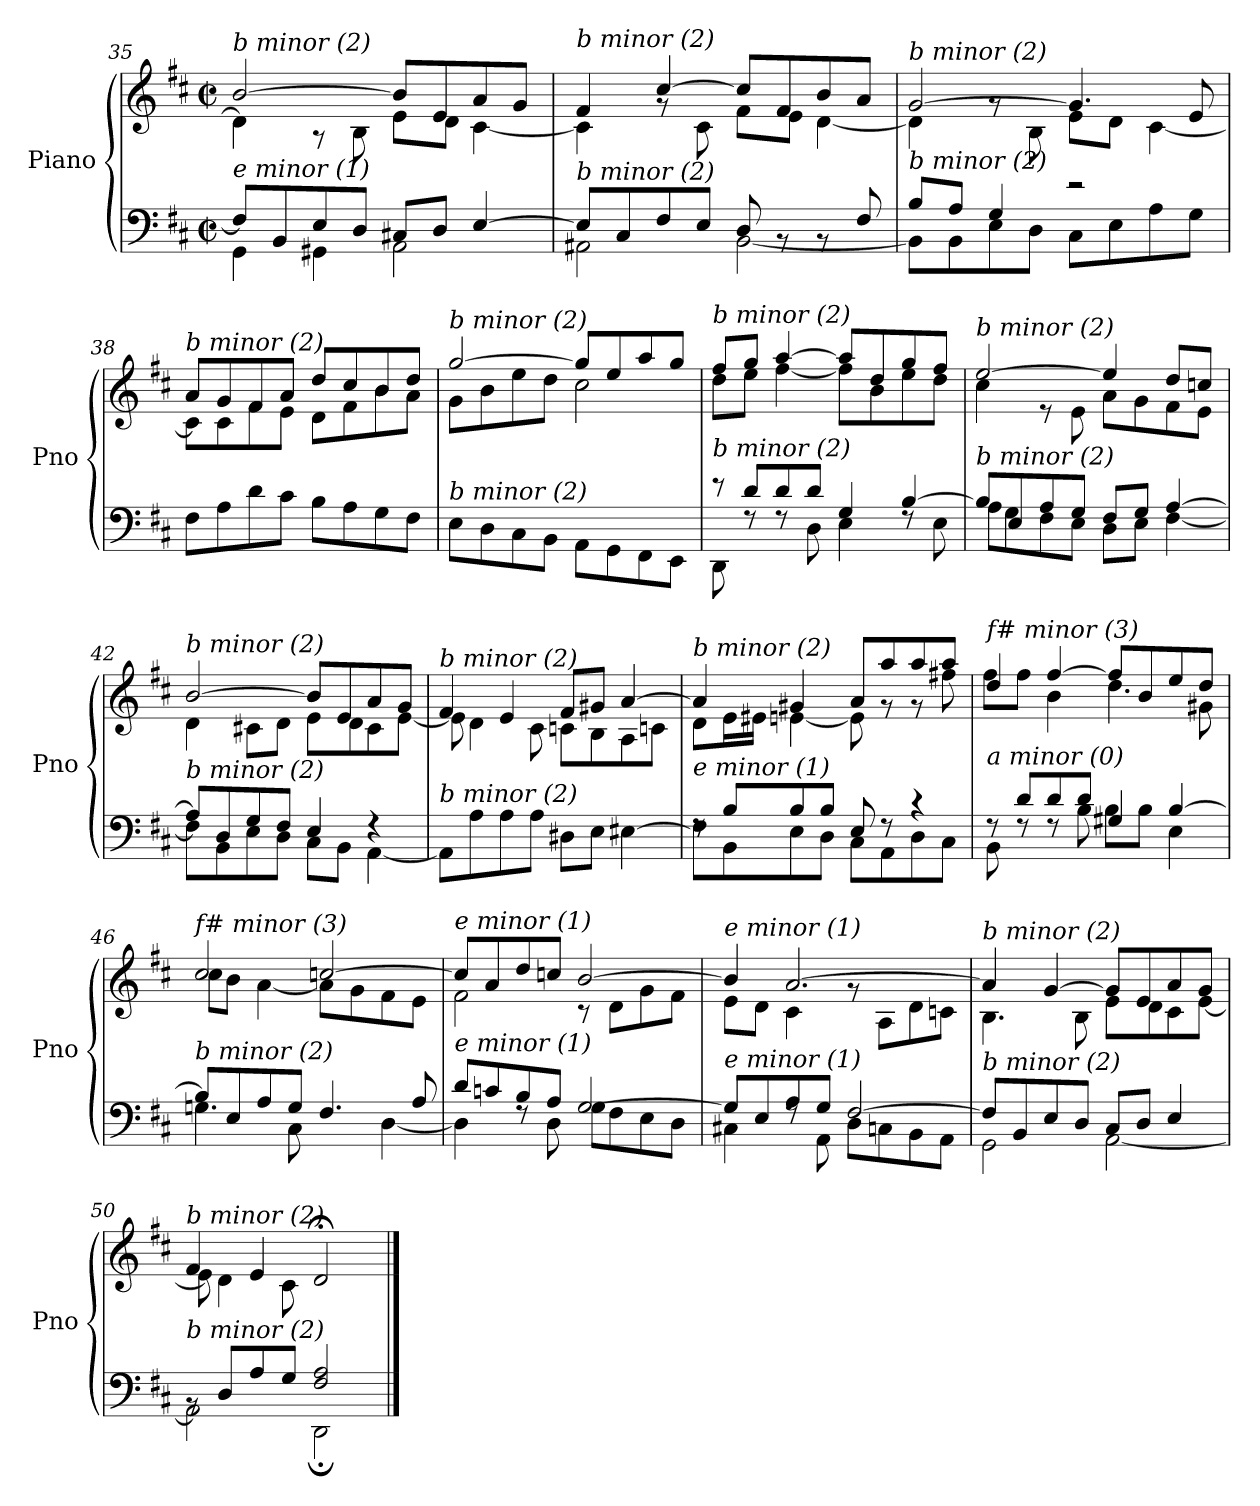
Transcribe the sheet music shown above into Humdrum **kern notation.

**kern	**kern
*part1	*part1
*staff2	*staff1
*I"Piano	*
*I'Pno	*
*clefF4	*clefG2
*k[f#c#]	*k[f#c#]
*M2/2	*M2/2
*met(c|)	*met(c|)
=35	=35
*^	*^
!	!	!LO:TX:i:t=b minor (2)	!
!LO:TX:i:t=e minor (1)	!	!	!
8F#/L]	4GG\	[2b/	4d\]
8BB/	.	.	.
8E/	4GG#X\	.	8r
8D/J	.	.	8B\
8C#X/L	2AA\	8b/L]	8e\L
8D/J	.	8e/	8d\J
[4E/	.	8a/	[4c#\
.	.	8g/J	.
!!LO:LB:g=z	!!
=36	=36	=36	=36
!	!	!LO:TX:i:t=b minor (2)	!
!LO:TX:i:t=b minor (2)	!	!	!
8E/L]	2AA#X\	4f#/	4c#\]
8C#/	.	.	.
8F#/	.	[4cc#/	8rg
8E/J	.	.	8c#\
8D/	[2BB\	8cc#/L]	8f#\L
8rBB	.	8f#/	8e\J
8rBB	.	8b/	[4d\
8F#/	.	8a/J	.
=37	=37	=37	=37
!	!	!LO:TX:i:t=b minor (2)	!
!LO:TX:i:t=b minor (2)	!	!	!
8B/L	8BB\L]	[2g/	4d\]
8A/J	8BB\	.	.
4G/	8E\	.	8rg
.	8D\J	.	8B\
2r	8C#\L	4.g/]	8e\L
.	8E\	.	8d\J
.	8A\	.	[4c#\
.	8G\J	8e/	.
=38	=38	=38	=38
!	!	!LO:TX:i:t=b minor (2)	!
!LO:TX:i:t=b minor (2)	!	!	!
*v	*v	*	*
8F#\L	8a/L	8c#\L]
8A\	8g/	8c#\
8d\	8f#/	8f#\
8c#\J	8a/J	8e\J
8B\L	8dd/L	8d\L
8A\	8cc#/	8f#\
8G\	8b/	8b\
8F#\J	8dd/J	8a\J
=39	=39	=39
!	!LO:TX:i:t=b minor (2)	!
!LO:TX:i:t=b minor (2)	!	!
8E\L	[2gg/	8g\L
8D\	.	8b\
8C#\	.	8ee\
8BB\J	.	8dd\J
8AA\L	8gg/L]	2cc#\
8GG\	8ee/	.
8FF#\	8aa/	.
8EE\J	8gg/J	.
=40	=40	=40
*^	*	*
!	!	!LO:TX:i:t=b minor (2)	!
!LO:TX:i:t=b minor (2)	!	!	!
8r	8DD\	8ff#/L	8dd\L
8d/L	8rF	8gg/J	8ee\J
8d/	8rF	[4aa/	[4ff#\
8d/J	8D\	.	.
4G/	4E\	8aa/L]	8ff#\L]
.	.	8dd/	8b\
[4B/	8rF	8gg/	8ee\
.	8E\	8ff#/J	8dd\J
!!LO:LB:g=z	!!
=41	=41	=41	=41
!	!	!LO:TX:i:t=b minor (2)	!
!LO:TX:i:t=b minor (2)	!	!	!
8B/L]	8A\L	[2ee/	4cc#\
8E/	8G\	.	.
8A/	8F#\	.	8r
8G/J	8E\J	.	8e\
8F#/L	8D\L	4ee/]	8a\L
8G/J	8E\J	.	8g\
[4A/	[4F#\	8dd/L	8f#\
.	.	8ccn/J	8e\J
=42	=42	=42	=42
!	!	!LO:TX:i:t=b minor (2)	!
!LO:TX:i:t=b minor (2)	!	!	!
8A/L]	8F#\L]	[2b/	4d\
8D/	8BB\	.	.
8G/	8E\	.	8c#X\L
8F#/J	8D\J	.	8d\J
4E/	8C#\L	8b/L]	8e\L
.	8BB\J	8e/	8d\
4r	[4AA\	8a/	8c#\
.	.	8g/J	[8e\J
*v	*v	*	*
=43	=43	=43
!	!LO:TX:i:t=b minor (2)	!
!LO:TX:i:t=b minor (2)	!	!
8AA\L]	4f#/	8e\]
8A\	.	4d\
8A\	4e/	.
8A\J	.	8c#\
8D#X\L	8f#/L	8cn\L
8E\J	8g#X/J	8B\
[4E#Xi\	[4a/	8A\
.	.	8cn\J
=44	=44	=44
*^	*	*
!	!	!LO:TX:i:t=b minor (2)	!
!LO:TX:i:t=e minor (1)	!	!	!
8rF	8F\L]	4a/]	8d\L
8B/L	8BB\	.	16e\L
.	.	.	16e#Xi\JJ
8B/	8E\	4g#X/	[4e\
8B/J	8D\J	.	.
8E/	8C#\L	8a/L	8e\]
8r	8AA\	8aa/	8r
4r	8D\	8aa/	8r
.	8C#\J	8aa/J	8ff#X\
!!LO:PB:g=z	!!
=45	=45	=45	=45
!	!	!LO:TX:i:t=f# minor (3)	!
!LO:TX:i:t=a minor (0)	!	!	!
8rF	8BB\	4dd/	8ff#\L
8d/L	8rF	.	8ff#\J
8d/	8rF	[4ff#/	4b\
8d/J	8B\	.	.
4G#X/	8B\L	8ff#/L]	4.dd\
.	8B\J	8b/	.
[4B/	4E\	8ee/	.
.	.	8dd/J	8g#X\
=46	=46	=46	=46
!	!	!LO:TX:i:t=f# minor (3)	!
!LO:TX:i:t=b minor (2)	!	!	!
8B/L]	4.Gn\	2cc#/	8cc#\L
8E/	.	.	8b\J
8A/	.	.	[4a\
8G/J	8C#\	.	.
4.F#/	8F#\Lyy	[2ccn/	8a\L]
.	8E\J	.	8g\
.	[4D\	.	8f#\
8A/	.	.	8e\J
=47	=47	=47	=47
!	!	!LO:TX:i:t=e minor (1)	!
!LO:TX:i:t=e minor (1)	!	!	!
8d/L	4D\]	8cc/L]	2f#\
8cn/	.	8a/	.
8B/	8rF	8dd/	.
8A/J	8D\	8ccn/J	.
[2G/	8G\L	[2b/	8r
.	8F#\	.	8d\L
.	8E\	.	8g\
.	8D\J	.	8f#\J
!!LO:LB:g=z	!!
=48	=48	=48	=48
!	!	!LO:TX:i:t=e minor (1)	!
!LO:TX:i:t=e minor (1)	!	!	!
8G/L]	4C#X\	4b/]	8e\L
8E/	.	.	8d\J
8A/	8rF	[2.a/	4c#\
8G/J	8AA\	.	.
[2F#/	8D\L	.	8rg
.	8Cn\	.	8A\L
.	8BB\	.	8d\
.	8AA\J	.	8cn\J
=49	=49	=49	=49
!	!	!LO:TX:i:t=b minor (2)	!
!LO:TX:i:t=b minor (2)	!	!	!
8F#/L]	2GG\	4a/]	4.B\
8BB/	.	.	.
8E/	.	[4g/	.
8D/J	.	.	8B\
8C#/L	[2AA\	8g/L]	8e\L
8D/J	.	8e/	8d\
4E/	.	8a/	8c#\
.	.	8g/J	[8e\J
=50	=50	=50	=50
*	*^	*	*^
!	!	!	!LO:TX:i:t=b minor (2)	!	!
!LO:TX:i:t=b minor (2)	!	!	!	!	!
2ryy	8rBB	2AA\]	4f#/	8e\]	2ryy
.	8D/L	.	.	4d\	.
.	8A/	.	4e/	.	.
.	8G/J	.	.	8c#\	.
2F#/ 2A/	2DD;\	2ryy	2d;</	2ryy	2ryy
*v	*v	*v	*	*	*
*	*v	*v	*v
==	==
*-	*-
